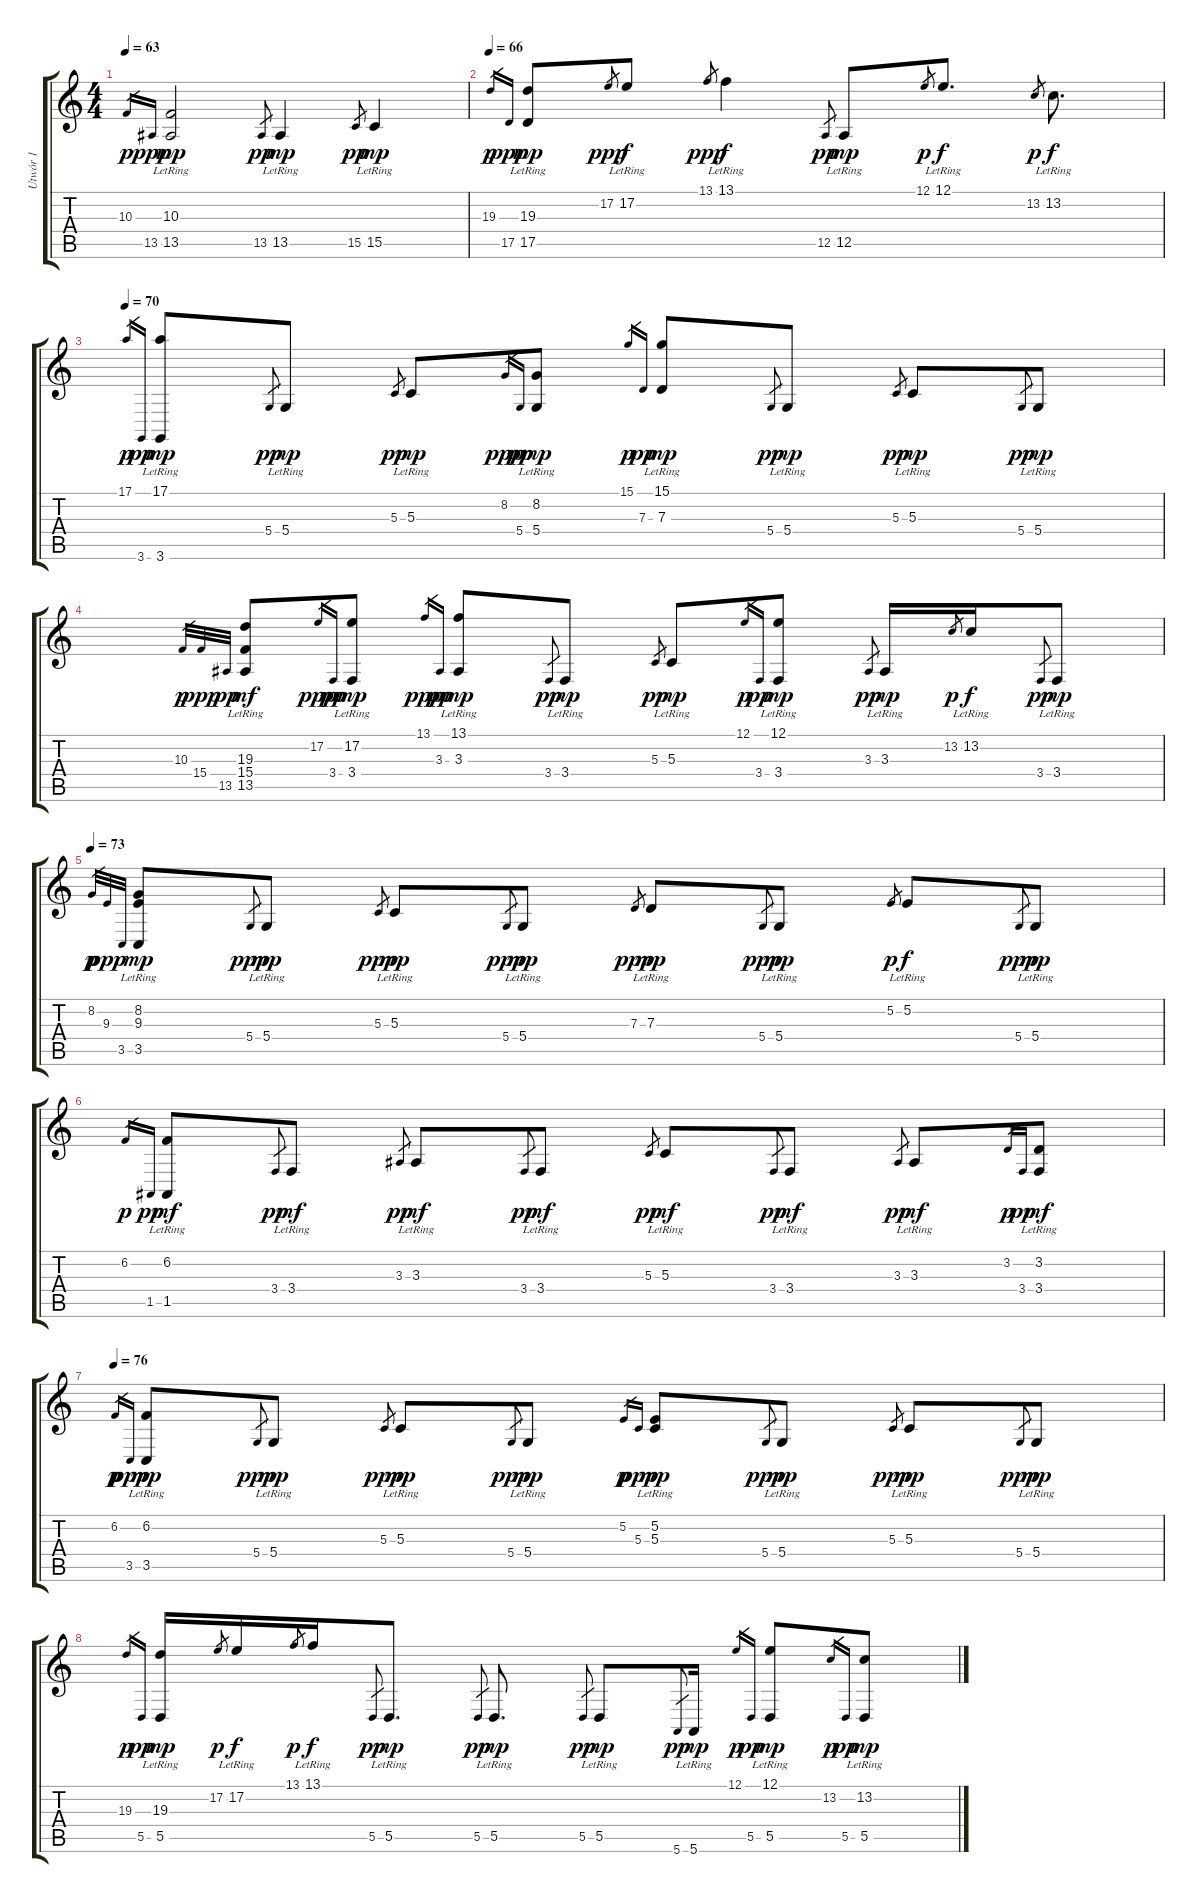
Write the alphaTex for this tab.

\track ("Utwór 1" "Utwór 1") {instrument acousticgrandpiano}
\staff {score tabs}
\tuning (E4 B3 G3 D3 A2 E2) {hide}
\ts (4 4)
\tempo 63
\clef g2
\ks c
10.3.16{gr dy p} 13.5.16{gr dy ppp} (10.3{lr} 13.5{lr}).2{dy mp} 13.5.8{gr dy pp} 13.5{lr}.4{dy mp} 15.5.8{gr dy pp} 15.5{lr}.4{dy mp} |
\tempo 66
19.3.16{gr dy p} 17.5.16{gr dy ppp} (19.3{lr} 17.5{lr}).8{dy mp} 17.2.8{gr dy ppp} 17.2{lr}.8{dy f} 13.1.8{gr dy ppp} 13.1{lr}.4{dy f} 12.5.8{gr dy pp} 12.5{lr}.8{dy mp} 12.1.8{gr dy p} 12.1{lr}.8{d dy f} 13.2.8{gr dy p} 13.2{lr}.8{d dy f} |
\tempo 70
17.1.16{gr dy p} 3.6.16{gr dy pp} (17.1{lr} 3.6{lr}).8{dy mp} 5.4.8{gr dy pp} 5.4{lr}.8{dy mp} 5.3.8{gr dy pp} 5.3{lr}.8{dy mp} 8.2.16{gr dy ppp} 5.4.16{gr dy pp} (8.2{lr} 5.4{lr}).8{dy mp} 15.1.16{gr dy p} 7.3.16{gr dy pp} (15.1{lr} 7.3{lr}).8{dy mp} 5.4.8{gr dy pp} 5.4{lr}.8{dy mp} 5.3.8{gr dy pp} 5.3{lr}.8{dy mp} 5.4.8{gr dy pp} 5.4{lr}.8{dy mp} |
10.3.32{gr dy p} 15.4.32{gr dy ppp} 13.5.32{gr dy pp} (19.3{lr} 15.4{lr} 13.5{lr}).8{dy mf} 17.2.16{gr dy ppp} 3.4.16{gr dy pp} (17.2{lr} 3.4{lr}).8{dy mp} 13.1.16{gr dy ppp} 3.3.16{gr dy pp} (13.1{lr} 3.3{lr}).8{dy mp} 3.4.8{gr dy pp} 3.4{lr}.8{dy mp} 5.3.8{gr dy pp} 5.3{lr}.8{dy mp} 12.1.16{gr dy p} 3.4.16{gr dy pp} (12.1{lr} 3.4{lr}).8{dy mp} 3.3.8{gr dy pp} 3.3{lr}.16{dy mp} 13.2.8{gr dy p} 13.2{lr}.16{dy f} 3.4.8{gr dy pp} 3.4{lr}.8{dy mp} |
\tempo 73
8.2.32{gr dy p} 9.3.32{gr dy ppp} 3.5.32{gr} (8.2{lr} 9.3{lr} 3.5{lr}).8{dy mp} 5.4.8{gr dy ppp} 5.4{lr}.8{dy mp} 5.3.8{gr dy ppp} 5.3{lr}.8{dy mp} 5.4.8{gr dy ppp} 5.4{lr}.8{dy mp} 7.3.8{gr dy ppp} 7.3{lr}.8{dy mp} 5.4.8{gr dy ppp} 5.4{lr}.8{dy mp} 5.2.8{gr dy p} 5.2{lr}.8{dy f} 5.4.8{gr dy ppp} 5.4{lr}.8{dy mp} |
6.2.16{gr dy p} 1.5.16{gr dy pp} (6.2{lr} 1.5{lr}).8{dy mf} 3.4.8{gr dy pp} 3.4{lr}.8{dy mf} 3.3.8{gr dy pp} 3.3{lr}.8{dy mf} 3.4.8{gr dy pp} 3.4{lr}.8{dy mf} 5.3.8{gr dy pp} 5.3{lr}.8{dy mf} 3.4.8{gr dy pp} 3.4{lr}.8{dy mf} 3.3.8{gr dy pp} 3.3{lr}.8{dy mf} 3.2.16{gr dy p} 3.4.16{gr dy pp} (3.2{lr} 3.4{lr}).8{dy mf} |
\tempo 76
6.2.16{gr dy p} 3.5.16{gr dy ppp} (6.2{lr} 3.5{lr}).8{dy mp} 5.4.8{gr dy ppp} 5.4{lr}.8{dy mp} 5.3.8{gr dy ppp} 5.3{lr}.8{dy mp} 5.4.8{gr dy ppp} 5.4{lr}.8{dy mp} 5.2.16{gr dy p} 5.3.16{gr dy ppp} (5.2{lr} 5.3{lr}).8{dy mp} 5.4.8{gr dy ppp} 5.4{lr}.8{dy mp} 5.3.8{gr dy ppp} 5.3{lr}.8{dy mp} 5.4.8{gr dy ppp} 5.4{lr}.8{dy mp} |
19.3.16{gr dy p} 5.5.16{gr dy pp} (19.3{lr} 5.5{lr}).16{dy mp} 17.2.8{gr dy p} 17.2{lr}.16{dy f} 13.1.8{gr dy p} 13.1{lr}.16{dy f} 5.5.8{gr dy pp} 5.5{lr}.8{d dy mp} 5.5.8{gr dy pp} 5.5{lr}.8{d dy mp} 5.5.8{gr dy pp} 5.5{lr}.8{dy mp} 5.6.8{gr dy pp} 5.6{lr}.16{dy mp} 12.1.16{gr dy p} 5.5.16{gr dy pp} (12.1{lr} 5.5{lr}).8{dy mp} 13.2.16{gr dy p} 5.5.16{gr dy pp} (13.2{lr} 5.5{lr}).8{dy mp}
